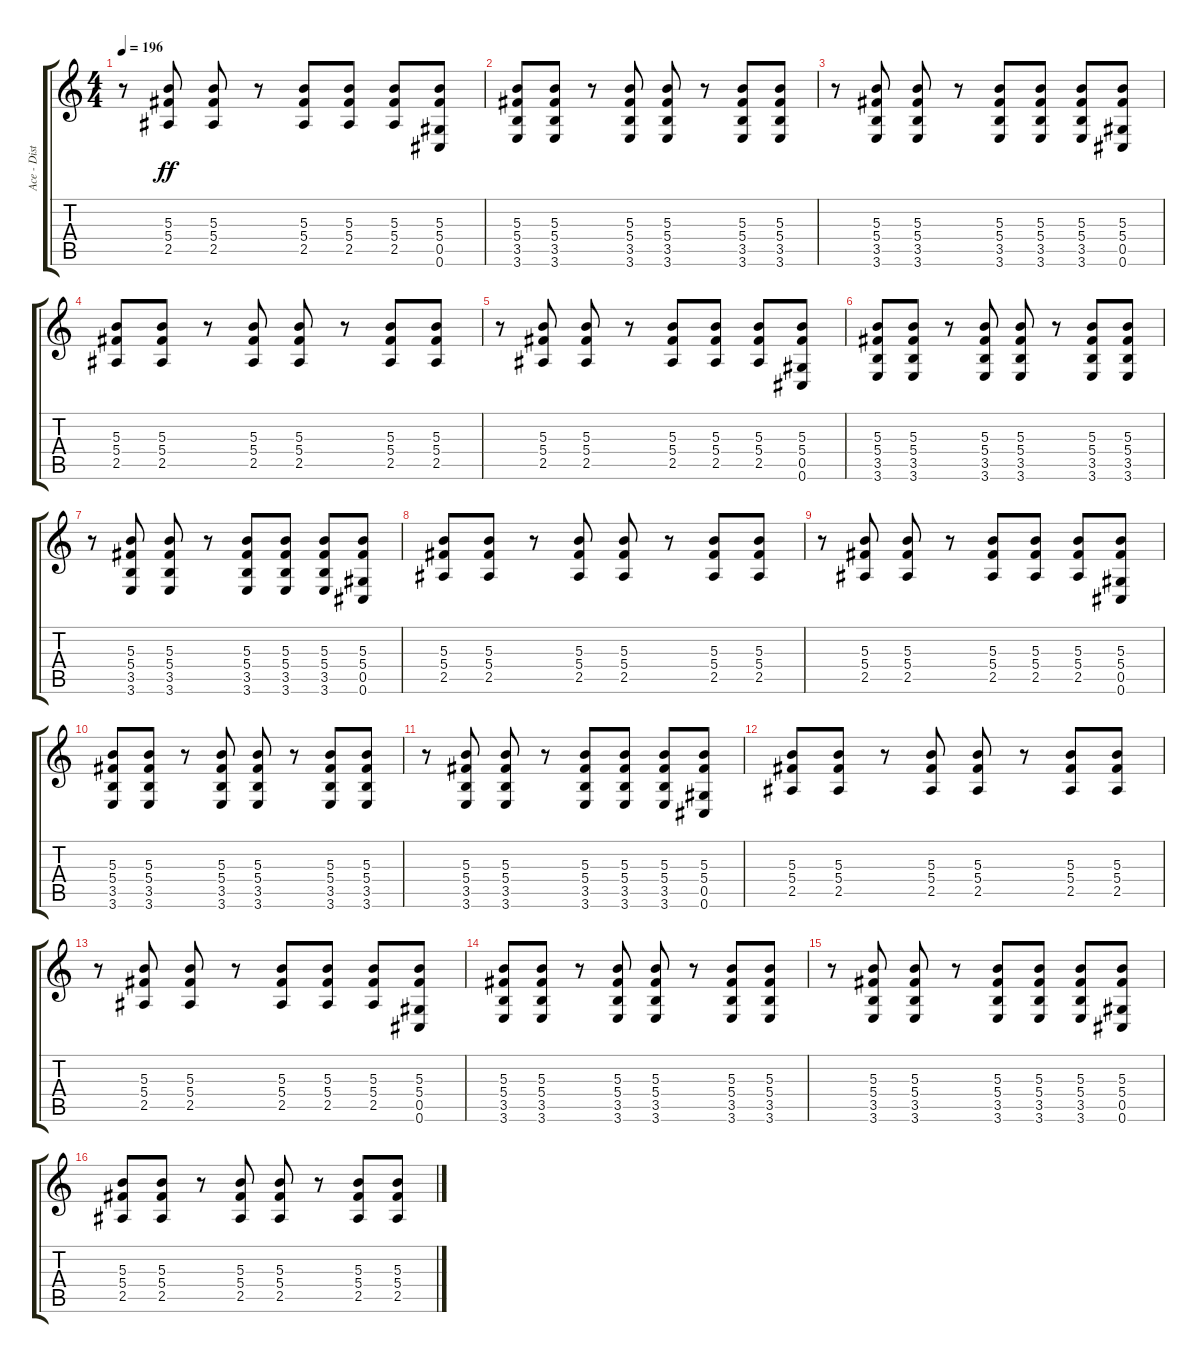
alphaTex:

\track ("Ace - Distorted Guitar 1" "Ace - Dist") {instrument distortionguitar}
\staff {score tabs}
\tuning (Eb4 Bb3 Gb3 Db3 Ab2 Db2) {hide}
\ts (4 4)
\tempo 196
\clef g2
\ks c
r.8{dy ff} (5.3 5.4 2.5).8 (5.3 5.4 2.5).8 r.8 (5.3 5.4 2.5).8 (5.3 5.4 2.5).8 (5.3 5.4 2.5).8 (5.3 5.4 0.5 0.6).8 |
(5.3 5.4 3.5 3.6).8 (5.3 5.4 3.5 3.6).8 r.8 (5.3 5.4 3.5 3.6).8 (5.3 5.4 3.5 3.6).8 r.8 (5.3 5.4 3.5 3.6).8 (5.3 5.4 3.5 3.6).8 |
r.8 (5.3 5.4 3.5 3.6).8 (5.3 5.4 3.5 3.6).8 r.8 (5.3 5.4 3.5 3.6).8 (5.3 5.4 3.5 3.6).8 (5.3 5.4 3.5 3.6).8 (5.3 5.4 0.5 0.6).8 |
(5.3 5.4 2.5).8 (5.3 5.4 2.5).8 r.8 (5.3 5.4 2.5).8 (5.3 5.4 2.5).8 r.8 (5.3 5.4 2.5).8 (5.3 5.4 2.5).8 |
r.8 (5.3 5.4 2.5).8 (5.3 5.4 2.5).8 r.8 (5.3 5.4 2.5).8 (5.3 5.4 2.5).8 (5.3 5.4 2.5).8 (5.3 5.4 0.5 0.6).8 |
(5.3 5.4 3.5 3.6).8 (5.3 5.4 3.5 3.6).8 r.8 (5.3 5.4 3.5 3.6).8 (5.3 5.4 3.5 3.6).8 r.8 (5.3 5.4 3.5 3.6).8 (5.3 5.4 3.5 3.6).8 |
r.8 (5.3 5.4 3.5 3.6).8 (5.3 5.4 3.5 3.6).8 r.8 (5.3 5.4 3.5 3.6).8 (5.3 5.4 3.5 3.6).8 (5.3 5.4 3.5 3.6).8 (5.3 5.4 0.5 0.6).8 |
(5.3 5.4 2.5).8 (5.3 5.4 2.5).8 r.8 (5.3 5.4 2.5).8 (5.3 5.4 2.5).8 r.8 (5.3 5.4 2.5).8 (5.3 5.4 2.5).8 |
r.8 (5.3 5.4 2.5).8 (5.3 5.4 2.5).8 r.8 (5.3 5.4 2.5).8 (5.3 5.4 2.5).8 (5.3 5.4 2.5).8 (5.3 5.4 0.5 0.6).8 |
(5.3 5.4 3.5 3.6).8 (5.3 5.4 3.5 3.6).8 r.8 (5.3 5.4 3.5 3.6).8 (5.3 5.4 3.5 3.6).8 r.8 (5.3 5.4 3.5 3.6).8 (5.3 5.4 3.5 3.6).8 |
r.8 (5.3 5.4 3.5 3.6).8 (5.3 5.4 3.5 3.6).8 r.8 (5.3 5.4 3.5 3.6).8 (5.3 5.4 3.5 3.6).8 (5.3 5.4 3.5 3.6).8 (5.3 5.4 0.5 0.6).8 |
(5.3 5.4 2.5).8 (5.3 5.4 2.5).8 r.8 (5.3 5.4 2.5).8 (5.3 5.4 2.5).8 r.8 (5.3 5.4 2.5).8 (5.3 5.4 2.5).8 |
r.8 (5.3 5.4 2.5).8 (5.3 5.4 2.5).8 r.8 (5.3 5.4 2.5).8 (5.3 5.4 2.5).8 (5.3 5.4 2.5).8 (5.3 5.4 0.5 0.6).8 |
(5.3 5.4 3.5 3.6).8 (5.3 5.4 3.5 3.6).8 r.8 (5.3 5.4 3.5 3.6).8 (5.3 5.4 3.5 3.6).8 r.8 (5.3 5.4 3.5 3.6).8 (5.3 5.4 3.5 3.6).8 |
r.8 (5.3 5.4 3.5 3.6).8 (5.3 5.4 3.5 3.6).8 r.8 (5.3 5.4 3.5 3.6).8 (5.3 5.4 3.5 3.6).8 (5.3 5.4 3.5 3.6).8 (5.3 5.4 0.5 0.6).8 |
(5.3 5.4 2.5).8 (5.3 5.4 2.5).8 r.8 (5.3 5.4 2.5).8 (5.3 5.4 2.5).8 r.8 (5.3 5.4 2.5).8 (5.3 5.4 2.5).8
